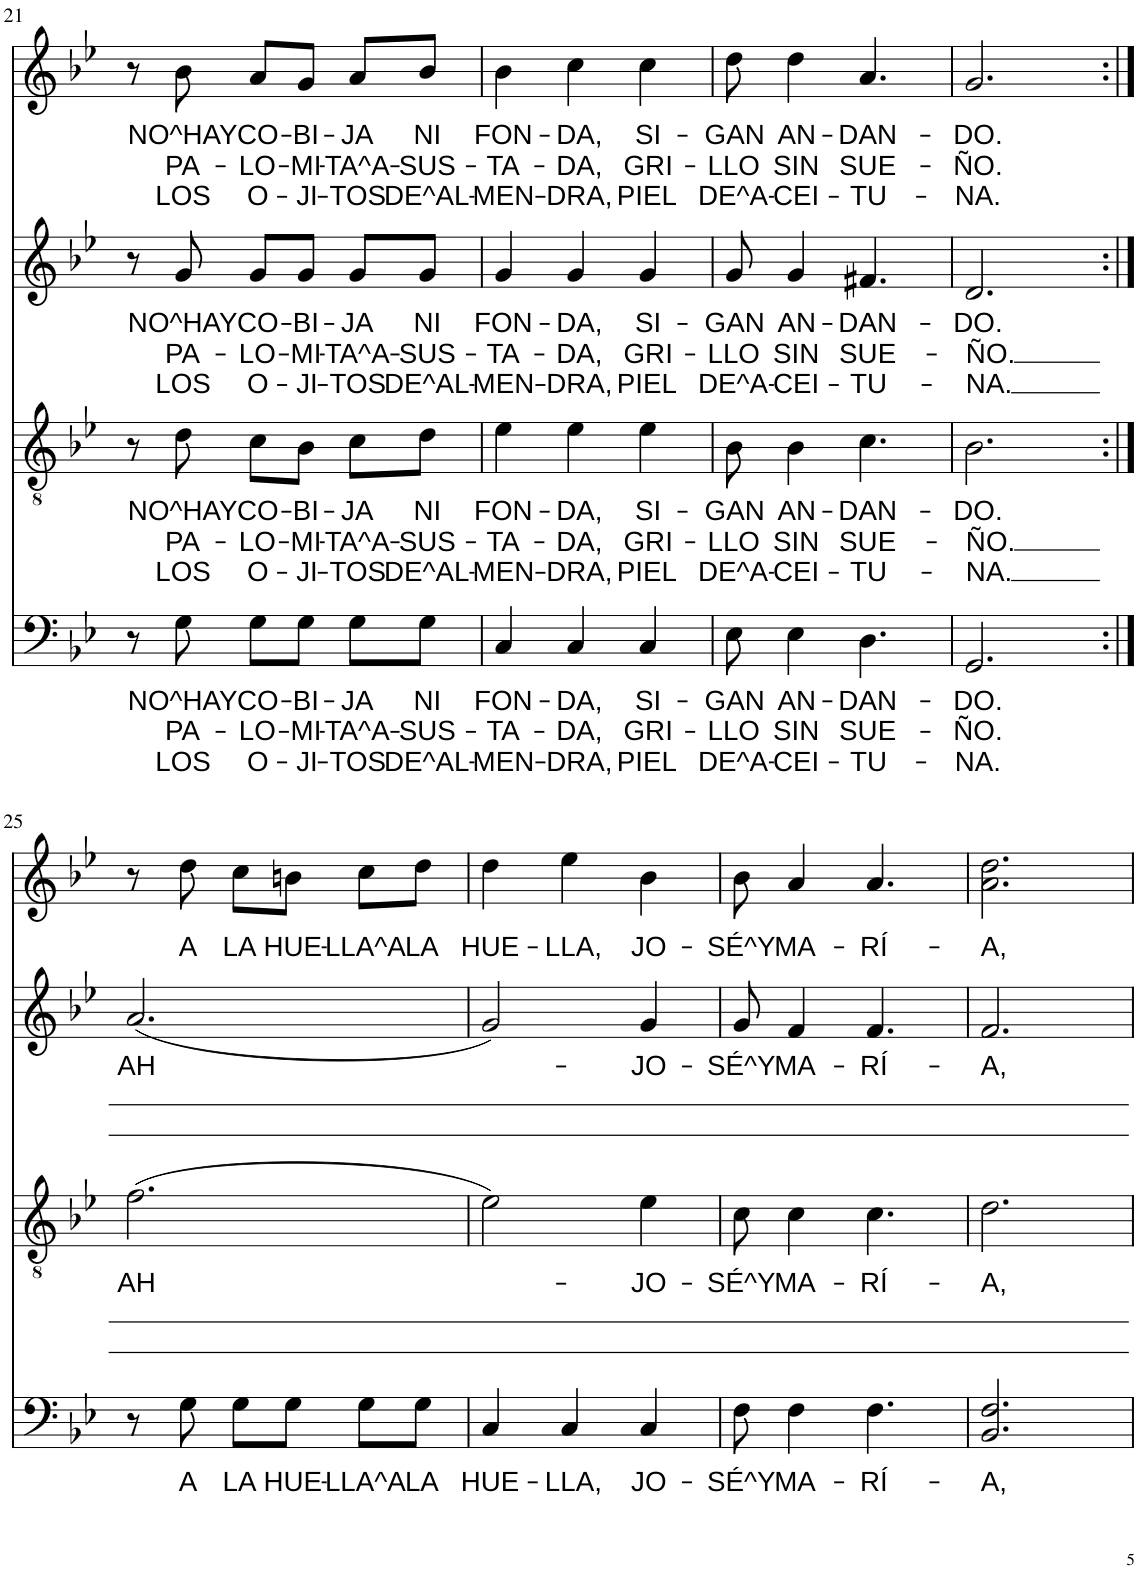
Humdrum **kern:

**kern	**text	**text	**text	**kern	**text	**text	**text	**kern	**text	**text	**text	**kern	**text	**text	**text
*part4	*part4	*part4	*part4	*part3	*part3	*part3	*part3	*part2	*part2	*part2	*part2	*part1	*part1	*part1	*part1
*staff4	*staff4	*staff4	*staff4	*staff3	*staff3	*staff3	*staff3	*staff2	*staff2	*staff2	*staff2	*staff1	*staff1	*staff1	*staff1
*I"B	*	*	*	*I"T	*	*	*	*I"C	*	*	*	*I"S	*	*	*
!!LO:PB:g=z
*clefF4	*	*	*	*clefGv2	*	*	*	*clefG2	*	*	*	*clefG2	*	*	*
*k[b-e-]	*	*	*	*k[b-e-]	*	*	*	*k[b-e-]	*	*	*	*k[b-e-]	*	*	*
*B-:	*	*	*	*B-:	*	*	*	*B-:	*	*	*	*B-:	*	*	*
*M3/4	*	*	*	*M3/4	*	*	*	*M3/4	*	*	*	*M3/4	*	*	*
=21	=21	=21	=21	=21	=21	=21	=21	=21	=21	=21	=21	=21	=21	=21	=21
8r	.	.	.	8r	.	.	.	8r	.	.	.	8r	.	.	.
!	!LO:LY:b	!LO:LY:b	!LO:LY:b	!	!LO:LY:b	!LO:LY:b	!LO:LY:b	!	!LO:LY:b	!LO:LY:b	!LO:LY:b	!	!LO:LY:b	!LO:LY:b	!LO:LY:b
8G\	NO^HAY	PA-	-LOS	8d\	NO^HAY	PA-	-LOS	8g/	NO^HAY	PA-	-LOS	8b-\	NO^HAY	PA-	-LOS
!	!LO:LY:b	!LO:LY:b	!LO:LY:b	!	!LO:LY:b	!LO:LY:b	!LO:LY:b	!	!LO:LY:b	!LO:LY:b	!LO:LY:b	!	!LO:LY:b	!LO:LY:b	!LO:LY:b
8G\L	CO-	-LO-	-O-	8c\L	CO-	-LO-	-O-	8g/L	CO-	-LO-	-O-	8a/L	CO-	-LO-	-O-
!	!LO:LY:b	!LO:LY:b	!LO:LY:b	!	!LO:LY:b	!LO:LY:b	!LO:LY:b	!	!LO:LY:b	!LO:LY:b	!LO:LY:b	!	!LO:LY:b	!LO:LY:b	!LO:LY:b
8G\J	-BI-	-MI-	-JI-	8B-\J	-BI-	-MI-	-JI-	8g/J	-BI-	-MI-	-JI-	8g/J	-BI-	-MI-	-JI-
!	!LO:LY:b	!LO:LY:b	!LO:LY:b	!	!LO:LY:b	!LO:LY:b	!LO:LY:b	!	!LO:LY:b	!LO:LY:b	!LO:LY:b	!	!LO:LY:b	!LO:LY:b	!LO:LY:b
8G\L	-JA	TA^A-	-TOS	8c\L	-JA	TA^A-	-TOS	8g/L	-JA	TA^A-	-TOS	8a/L	-JA	TA^A-	-TOS
!	!LO:LY:b	!LO:LY:b	!LO:LY:b	!	!LO:LY:b	!LO:LY:b	!LO:LY:b	!	!LO:LY:b	!LO:LY:b	!LO:LY:b	!	!LO:LY:b	!LO:LY:b	!LO:LY:b
8G\J	NI	SUS-	-DE^AL-	8d\J	NI	SUS-	-DE^AL-	8g/J	NI	SUS-	-DE^AL-	8b-/J	NI	SUS-	-DE^AL-
=22	=22	=22	=22	=22	=22	=22	=22	=22	=22	=22	=22	=22	=22	=22	=22
!	!LO:LY:b	!LO:LY:b	!LO:LY:b	!	!LO:LY:b	!LO:LY:b	!LO:LY:b	!	!LO:LY:b	!LO:LY:b	!LO:LY:b	!	!LO:LY:b	!LO:LY:b	!LO:LY:b
4C/	-FON-	-TA-	-MEN-	4e-\	-FON-	-TA-	-MEN-	4g/	-FON-	-TA-	-MEN-	4b-\	-FON-	-TA-	-MEN-
!	!LO:LY:b	!LO:LY:b	!LO:LY:b	!	!LO:LY:b	!LO:LY:b	!LO:LY:b	!	!LO:LY:b	!LO:LY:b	!LO:LY:b	!	!LO:LY:b	!LO:LY:b	!LO:LY:b
4C/	-DA,	DA,	DRA,	4e-\	-DA,	DA,	DRA,	4g/	-DA,	DA,	DRA,	4cc\	-DA,	DA,	DRA,
!	!LO:LY:b	!LO:LY:b	!LO:LY:b	!	!LO:LY:b	!LO:LY:b	!LO:LY:b	!	!LO:LY:b	!LO:LY:b	!LO:LY:b	!	!LO:LY:b	!LO:LY:b	!LO:LY:b
4C/	SI-	-GRI-	-PIEL	4e-\	SI-	-GRI-	-PIEL	4g/	SI-	-GRI-	-PIEL	4cc\	SI-	-GRI-	-PIEL
=23	=23	=23	=23	=23	=23	=23	=23	=23	=23	=23	=23	=23	=23	=23	=23
!	!LO:LY:b	!LO:LY:b	!LO:LY:b	!	!LO:LY:b	!LO:LY:b	!LO:LY:b	!	!LO:LY:b	!LO:LY:b	!LO:LY:b	!	!LO:LY:b	!LO:LY:b	!LO:LY:b
8E-\	GAN	LLO	DE^A-	8B-\	GAN	LLO	DE^A-	8g/	GAN	LLO	DE^A-	8dd\	GAN	LLO	DE^A-
!	!LO:LY:b	!LO:LY:b	!LO:LY:b	!	!LO:LY:b	!LO:LY:b	!LO:LY:b	!	!LO:LY:b	!LO:LY:b	!LO:LY:b	!	!LO:LY:b	!LO:LY:b	!LO:LY:b
4E-\	-AN-	-SIN	CEI-	4B-\	-AN-	-SIN	CEI-	4g/	-AN-	-SIN	CEI-	4dd\	-AN-	-SIN	CEI-
!	!LO:LY:b	!LO:LY:b	!LO:LY:b	!	!LO:LY:b	!LO:LY:b	!LO:LY:b	!	!LO:LY:b	!LO:LY:b	!LO:LY:b	!	!LO:LY:b	!LO:LY:b	!LO:LY:b
4.D\	-DAN-	-SUE-	-TU-	4.c\	-DAN-	-SUE-	-TU-	4.f#X/	-DAN-	-SUE-	-TU-	4.a/	-DAN-	-SUE-	-TU-
=24	=24	=24	=24	=24	=24	=24	=24	=24	=24	=24	=24	=24	=24	=24	=24
!	!LO:LY:b	!LO:LY:b	!LO:LY:b	!	!LO:LY:b	!LO:LY:b	!LO:LY:b	!	!LO:LY:b	!LO:LY:b	!LO:LY:b	!	!LO:LY:b	!LO:LY:b	!LO:LY:b
2.GG/	-DO.	ÑO.	NA.	2.B-\	-DO.	ÑO.	NA.	2.d/	-DO.	ÑO.	NA.	2.g/	-DO.	ÑO.	NA.
!!LO:LB:g=z
=25:|!	=25:|!	=25:|!	=25:|!	=25:|!	=25:|!	=25:|!	=25:|!	=25:|!	=25:|!	=25:|!	=25:|!	=25:|!	=25:|!	=25:|!	=25:|!
!	!	!	!	!	!LO:LY:b	!	!	!	!LO:LY:b	!	!	!	!	!	!
8r	.	.	.	(>2.f\	AH	.	.	(<2.a/	AH	.	.	8r	.	.	.
!	!LO:LY:b	!	!	!	!	!	!	!	!	!	!	!	!LO:LY:b	!	!
8G\	A	.	.	.	.	.	.	.	.	.	.	8dd\	A	.	.
!	!LO:LY:b	!	!	!	!	!	!	!	!	!	!	!	!LO:LY:b	!	!
8G\L	LA	.	.	.	.	.	.	.	.	.	.	8cc\L	LA	.	.
!	!LO:LY:b	!	!	!	!	!	!	!	!	!	!	!	!LO:LY:b	!	!
8G\J	HUE-	.	.	.	.	.	.	.	.	.	.	8bn\J	HUE-	.	.
!	!LO:LY:b	!	!	!	!	!	!	!	!	!	!	!	!LO:LY:b	!	!
8G\L	-LLA^A	.	.	.	.	.	.	.	.	.	.	8cc\L	-LLA^A	.	.
!	!LO:LY:b	!	!	!	!	!	!	!	!	!	!	!	!LO:LY:b	!	!
8G\J	LA	.	.	.	.	.	.	.	.	.	.	8dd\J	LA	.	.
=26	=26	=26	=26	=26	=26	=26	=26	=26	=26	=26	=26	=26	=26	=26	=26
!	!LO:LY:b	!	!	!	!	!	!	!	!	!	!	!	!LO:LY:b	!	!
4C/	HUE-	.	.	2e-\)	.	.	.	2g/)	.	.	.	4dd\	HUE-	.	.
!	!LO:LY:b	!	!	!	!	!	!	!	!	!	!	!	!LO:LY:b	!	!
4C/	-LLA,	.	.	.	.	.	.	.	.	.	.	4ee-\	-LLA,	.	.
!	!LO:LY:b	!	!	!	!LO:LY:b	!	!	!	!LO:LY:b	!	!	!	!LO:LY:b	!	!
4C/	JO-	.	.	4e-\	-JO-	.	.	4g/	-JO-	.	.	4b-\	JO-	.	.
=27	=27	=27	=27	=27	=27	=27	=27	=27	=27	=27	=27	=27	=27	=27	=27
!	!LO:LY:b	!	!	!	!LO:LY:b	!	!	!	!LO:LY:b	!	!	!	!LO:LY:b	!	!
8F\	-SÉ^Y	.	.	8c\	-SÉ^Y	.	.	8g/	-SÉ^Y	.	.	8b-\	-SÉ^Y	.	.
!	!LO:LY:b	!	!	!	!LO:LY:b	!	!	!	!LO:LY:b	!	!	!	!LO:LY:b	!	!
4F\	MA-	.	.	4c\	MA-	.	.	4f/	MA-	.	.	4a/	MA-	.	.
!	!LO:LY:b	!	!	!	!LO:LY:b	!	!	!	!LO:LY:b	!	!	!	!LO:LY:b	!	!
4.F\	-RÍ-	.	.	4.c\	-RÍ-	.	.	4.f/	-RÍ-	.	.	4.a/	-RÍ-	.	.
=28	=28	=28	=28	=28	=28	=28	=28	=28	=28	=28	=28	=28	=28	=28	=28
!	!LO:LY:b	!	!	!	!LO:LY:b	!	!	!	!LO:LY:b	!	!	!	!LO:LY:b	!	!
2.BB-/ 2.F/	-A,	.	.	2.d\	-A,	.	.	2.f/	-A,	.	.	2.a\ 2.dd\	-A,	.	.
=	=	=	=	=	=	=	=	=	=	=	=	=	=	=	=
*-	*-	*-	*-	*-	*-	*-	*-	*-	*-	*-	*-	*-	*-	*-	*-
